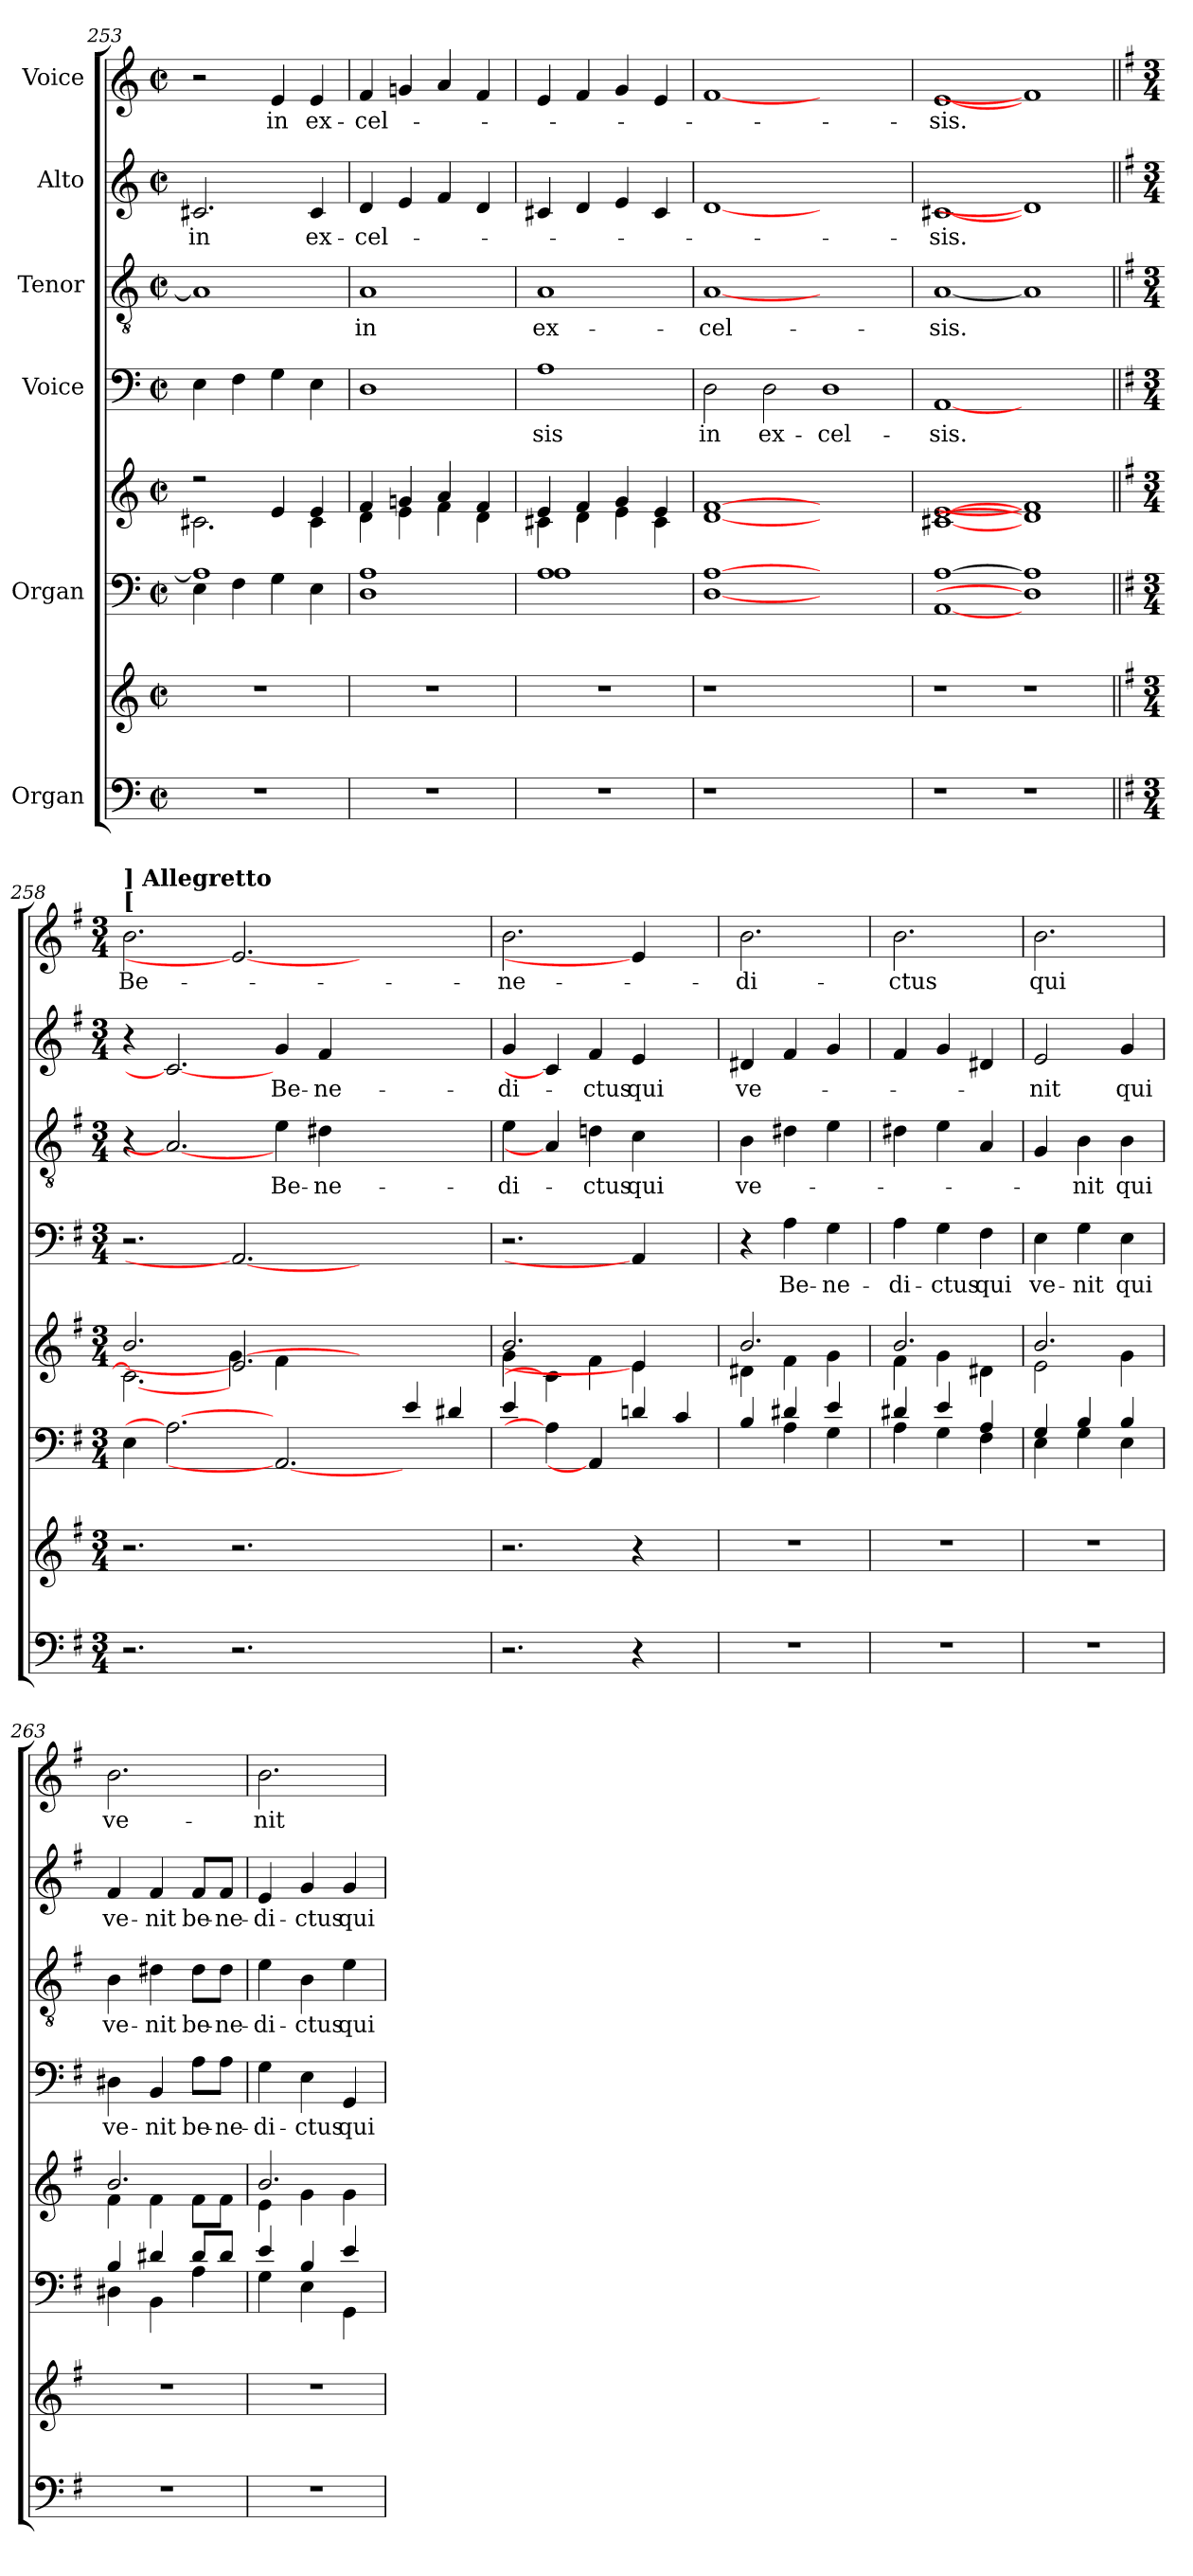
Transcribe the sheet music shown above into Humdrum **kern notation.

**kern	**kern	**kern	**kern	**kern	**text	**kern	**text	**kern	**text	**kern	**text
*part6	*part6	*part5	*part5	*part4	*part4	*part3	*part3	*part2	*part2	*part1	*part1
*staff8	*staff7	*staff6	*staff5	*staff4	*staff4	*staff3	*staff3	*staff2	*staff2	*staff1	*staff1
*I"Organ	*	*I"Organ	*	*I"Voice	*	*I"Tenor	*	*I"Alto	*	*I"Voice	*
*clefF4	*clefG2	*clefF4	*clefG2	*clefF4	*	*clefGv2	*	*clefG2	*	*clefG2	*
*k[]	*k[]	*k[]	*k[]	*k[]	*	*k[]	*	*k[]	*	*k[]	*
*M2/2	*M2/2	*M2/2	*M2/2	*M2/2	*	*M2/2	*	*M2/2	*	*M2/2	*
*met(c|)	*met(c|)	*met(c|)	*met(c|)	*met(c|)	*	*met(c|)	*	*met(c|)	*	*met(c|)	*
=253	=253	=253	=253	=253	=253	=253	=253	=253	=253	=253	=253
*	*	*^	*^	*	*	*	*	*	*	*	*
!	!	!	!	!	!	!	!	!	!	!	!LO:LY:b	!	!
1r	1r	1A]	4E\	2r	2.c#X\	4E\	.	1A]	.	2.c#X/	in	2r	.
.	.	.	4F\	.	.	4F\	.	.	.	.	.	.	.
!	!	!	!	!	!	!	!	!	!	!	!	!	!LO:LY:b
.	.	.	4G\	4e/	.	4G\	.	.	.	.	.	4e/	in
!	!	!	!	!	!	!	!	!	!	!	!LO:LY:b	!	!LO:LY:b
.	.	.	4E\	4e/	4c#\	4E\	.	.	.	4c#/	ex-	4e/	ex-
=254	=254	=254	=254	=254	=254	=254	=254	=254	=254	=254	=254	=254	=254
!	!	!	!	!	!	!	!	!	!LO:LY:b	!	!LO:LY:b	!	!LO:LY:b
1r	1r	1A	1D	4f/	4d\	1D	.	1A	in	4d/	-cel-	4f/	-cel-
.	.	.	.	4gn/	4e\	.	.	.	.	4e/	.	4gn/	.
.	.	.	.	4a/	4f\	.	.	.	.	4f/	.	4a/	.
.	.	.	.	4f/	4d\	.	.	.	.	4d/	.	4f/	.
=255	=255	=255	=255	=255	=255	=255	=255	=255	=255	=255	=255	=255	=255
!	!	!	!	!	!	!	!LO:LY:b	!	!LO:LY:b	!	!	!	!
1r	1r	1A	1A	4e/	4c#X\	1A	sis	1A	ex-	4c#X/	.	4e/	.
.	.	.	.	4f/	4d\	.	.	.	.	4d/	.	4f/	.
.	.	.	.	4g/	4e\	.	.	.	.	4e/	.	4g/	.
.	.	.	.	4e/	4c#\	.	.	.	.	4c#/	.	4e/	.
=256	=256	=256	=256	=256	=256	=256	=256	=256	=256	=256	=256	=256	=256
!	!	!	!	!	!	!	!LO:LY:b	!	!LO:LY:b	!	!	!	!
1r	1r	[1A	[1D	[1f	[1d	2D\	in	[1A	-cel-	[1d	.	[1f	.
!	!	!	!	!	!	!	!LO:LY:b	!	!	!	!	!	!
.	.	.	.	.	.	2D\	ex-	.	.	.	.	.	.
!	!	!	!	!	!	!	!LO:LY:b	!	!	!	!	!	!
1ryy	1ryy	1ryy	1ryy	1ryy	1ryy	1D	-cel-	1ryy	.	1ryy	.	1ryy	.
=257	=257	=257	=257	=257	=257	=257	=257	=257	=257	=257	=257	=257	=257
!	!	!	!	!	!	!	!LO:LY:b	!	!LO:LY:b	!	!LO:LY:b	!	!LO:LY:b
1r	1r	[1A	[1AA	[1e	[1c#X	[1AA	-sis.	[1A	-sis.	[1c#X	-sis.	[1eZ	-sis.
1r	1r	1A]	1D]	1f]	1d]	1ryy	.	1A]	.	1d]	.	1f]	.
*	*	*v	*v	*	*	*	*	*	*	*	*	*	*
!!LO:LB:g=z
=258||	=258||	=258||	=258||	=258||	=258||	=258||	=258||	=258||	=258||	=258||	=258||	=258||
*k[f#]	*k[f#]	*k[f#]	*k[f#]	*	*k[f#]	*	*k[f#]	*	*k[f#]	*	*k[f#]	*
*M3/4	*M3/4	*M3/4	*M3/4	*	*M3/4	*	*M3/4	*	*M3/4	*	*M3/4	*
*	*	*	*	*	*	*	*	*	*	*	*MM120	*
*	*	*^	*	*	*	*	*	*	*	*	*	*
!	!	!	!	!	!	!	!	!	!	!	!	!LO:TX:a:B:t=[	!
!	!	!	!	!	!	!	!	!	!	!	!	!LO:TX:a:B:t=] Allegretto	!
!	!	!	!	!	!	!	!	!	!	!	!	!	!LO:LY:b
*	*	*v	*v	*	*	*	*	*	*	*	*	*	*
2.r	2.r	4E\	2.b/	2.c#_	2.r	.	4r	.	4r	.	2.b\	Be-
.	.	2.A_	.	.	.	.	2.A_	.	2.c#_	.	.	.
2.r	2.r	.	2.e_	4g\	2.AA_	.	.	.	.	.	2.e_	.
!	!	!	!	!	!	!	!	!LO:LY:b	!	!LO:LY:b	!	!
.	.	2.AA_	.	4f#\	.	.	4e\	Be-	4g/	Be-	.	.
!	!	!	!	!	!	!	!	!LO:LY:b	!	!LO:LY:b	!	!
.	.	.	.	2.ryy	.	.	4d#X\	-ne-	4f#/	-ne-	.	.
2.ryy	2.ryy	.	2.ryy	.	2.ryy	.	2.ryy	.	2.ryy	.	2.ryy	.
.	.	4e/	.	.	.	.	.	.	.	.	.	.
.	.	4d#X/	.	4ryy	.	.	.	.	.	.	.	.
=259	=259	=259	=259	=259	=259	=259	=259	=259	=259	=259	=259	=259
!	!	!	!	!	!	!	!	!LO:LY:b	!	!LO:LY:b	!	!LO:LY:b
2.r	2.r	4e/	2.b/	4g\	2.r	.	4e\	-di-	4g/	-di-	2.b\	-ne-
.	.	4A]	.	4c#]	.	.	4A]	.	4c#]	.	.	.
!	!	!	!	!	!	!	!	!LO:LY:b	!	!LO:LY:b	!	!
.	.	4AA]	.	4f#\	.	.	4dn\	-ctus	4f#/	-ctus	.	.
!	!	!	!	!	!	!	!	!LO:LY:b	!	!LO:LY:b	!	!
4r	4r	4dn/	4e]	4e\	4AA]	.	4c\	qui	4e/	qui	4e]	.
4ryy	4ryy	4c/	4ryy	4ryy	4ryy	.	4ryy	.	4ryy	.	4ryy	.
=260	=260	=260	=260	=260	=260	=260	=260	=260	=260	=260	=260	=260
*	*	*^	*	*	*	*	*	*	*	*	*	*
!	!	!	!	!	!	!	!	!	!LO:LY:b	!	!LO:LY:b	!	!LO:LY:b
2.r	2.r	4B/	4ryy	2.b/	4d#X\	4r	.	4B\	ve-	4d#X/	ve-	2.b\	-di-
!	!	!	!	!	!	!	!LO:LY:b	!	!	!	!	!	!
.	.	4d#X/	4A\	.	4f#\	4A\	Be-	4d#X\	.	4f#/	.	.	.
!	!	!	!	!	!	!	!LO:LY:b	!	!	!	!	!	!
.	.	4e/	4G\	.	4g\	4G\	-ne-	4e\	.	4g/	.	.	.
=261	=261	=261	=261	=261	=261	=261	=261	=261	=261	=261	=261	=261	=261
!	!	!	!	!	!	!	!LO:LY:b	!	!	!	!	!	!LO:LY:b
2.r	2.r	4d#X/	4A\	2.b/	4f#\	4A\	-di-	4d#X\	.	4f#/	.	2.b\	-ctus
!	!	!	!	!	!	!	!LO:LY:b	!	!	!	!	!	!
.	.	4e/	4G\	.	4g\	4G\	-ctus	4e\	.	4g/	.	.	.
!	!	!	!	!	!	!	!LO:LY:b	!	!	!	!	!	!
.	.	4A/	4F#\	.	4d#X\	4F#\	qui	4A/	.	4d#X/	.	.	.
=262	=262	=262	=262	=262	=262	=262	=262	=262	=262	=262	=262	=262	=262
!	!	!	!	!	!	!	!LO:LY:b	!	!	!	!LO:LY:b	!	!LO:LY:b
2.r	2.r	4G/	4E\	2.b/	2e\	4E\	ve-	4G/	.	2e/	-nit	2.b\	qui
!	!	!	!	!	!	!	!LO:LY:b	!	!LO:LY:b	!	!	!	!
.	.	4B/	4G\	.	.	4G\	-nit	4B\	nit	.	.	.	.
!	!	!	!	!	!	!	!LO:LY:b	!	!LO:LY:b	!	!LO:LY:b	!	!
.	.	4B/	4E\	.	4g\	4E\	qui	4B\	qui	4g/	qui	.	.
=263	=263	=263	=263	=263	=263	=263	=263	=263	=263	=263	=263	=263	=263
!	!	!	!	!	!	!	!LO:LY:b	!	!LO:LY:b	!	!LO:LY:b	!	!LO:LY:b
2.r	2.r	4B/	4D#X\	2.b/	4f#\	4D#X\	ve-	4B\	ve-	4f#/	ve-	2.b\	ve-
!	!	!	!	!	!	!	!LO:LY:b	!	!LO:LY:b	!	!LO:LY:b	!	!
.	.	4d#X/	4BB\	.	4f#\	4BB/	-nit	4d#X\	-nit	4f#/	-nit	.	.
!	!	!	!	!	!	!	!LO:LY:b	!	!LO:LY:b	!	!LO:LY:b	!	!
.	.	8d#/L	4A\	.	8f#\L	8A\L	be-	8d#\L	be-	8f#/L	be-	.	.
!	!	!	!	!	!	!	!LO:LY:b	!	!LO:LY:b	!	!LO:LY:b	!	!
.	.	8d#/J	.	.	8f#\J	8A\J	-ne-	8d#\J	-ne-	8f#/J	-ne-	.	.
=264	=264	=264	=264	=264	=264	=264	=264	=264	=264	=264	=264	=264	=264
!	!	!	!	!	!	!	!LO:LY:b	!	!LO:LY:b	!	!LO:LY:b	!	!LO:LY:b
2.r	2.r	4e/	4G\	2.b/	4e\	4G\	-di-	4e\	-di-	4e/	-di-	2.b\	-nit
!	!	!	!	!	!	!	!LO:LY:b	!	!LO:LY:b	!	!LO:LY:b	!	!
.	.	4B/	4E\	.	4g\	4E\	-ctus	4B\	-ctus	4g/	-ctus	.	.
!	!	!	!	!	!	!	!LO:LY:b	!	!LO:LY:b	!	!LO:LY:b	!	!
.	.	4e/	4GG\	.	4g\	4GG/	qui	4e\	qui	4g/	qui	.	.
*	*	*v	*v	*	*	*	*	*	*	*	*	*	*
*	*	*	*v	*v	*	*	*	*	*	*	*	*
=	=	=	=	=	=	=	=	=	=	=	=
*-	*-	*-	*-	*-	*-	*-	*-	*-	*-	*-	*-
